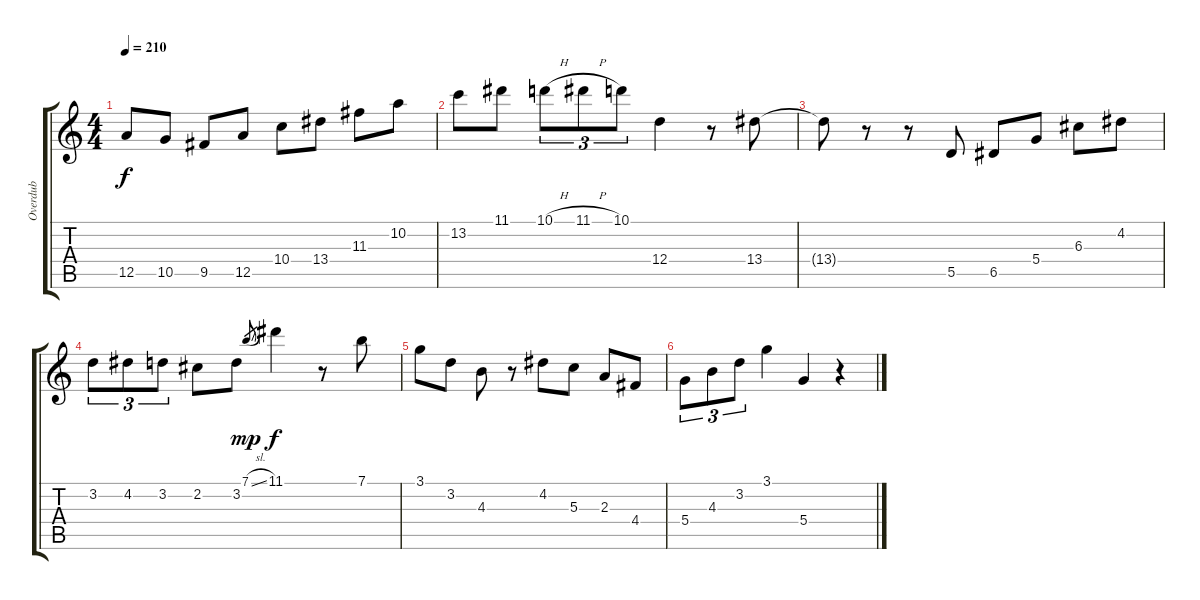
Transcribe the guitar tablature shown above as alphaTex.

\track ("Overdub" "Overdub") {instrument electricbasspick}
\staff {score tabs}
\tuning (E4 B3 G3 D3 A2 E2) {hide}
\ts (4 4)
\tempo 210
\clef g2
\ks c
12.5.8{dy f} 10.5.8 9.5.8 12.5.8 10.4.8 13.4.8 11.3.8 10.2.8 |
13.2.8 11.1.8 10.1{h}.8{tu (3 2)} 11.1{h}.8{tu (3 2)} 10.1.8{tu (3 2)} 12.4.4 r.8 13.4.8 |
13.4{t}.8 r.8 r.8 5.5.8 6.5.8 5.4.8 6.3.8 4.2.8 |
3.2.8{tu (3 2)} 4.2.8{tu (3 2)} 3.2.8{tu (3 2)} 2.2.8 3.2.8 7.1{sl}.8{gr dy mp} 11.1.4{dy f} r.8 7.1.8 |
3.1.8 3.2.8 4.3.8 r.8 4.2.8 5.3.8 2.3.8 4.4.8 |
5.4.8{tu (3 2)} 4.3.8{tu (3 2)} 3.2.8{tu (3 2)} 3.1.4 5.4.4 r.4
